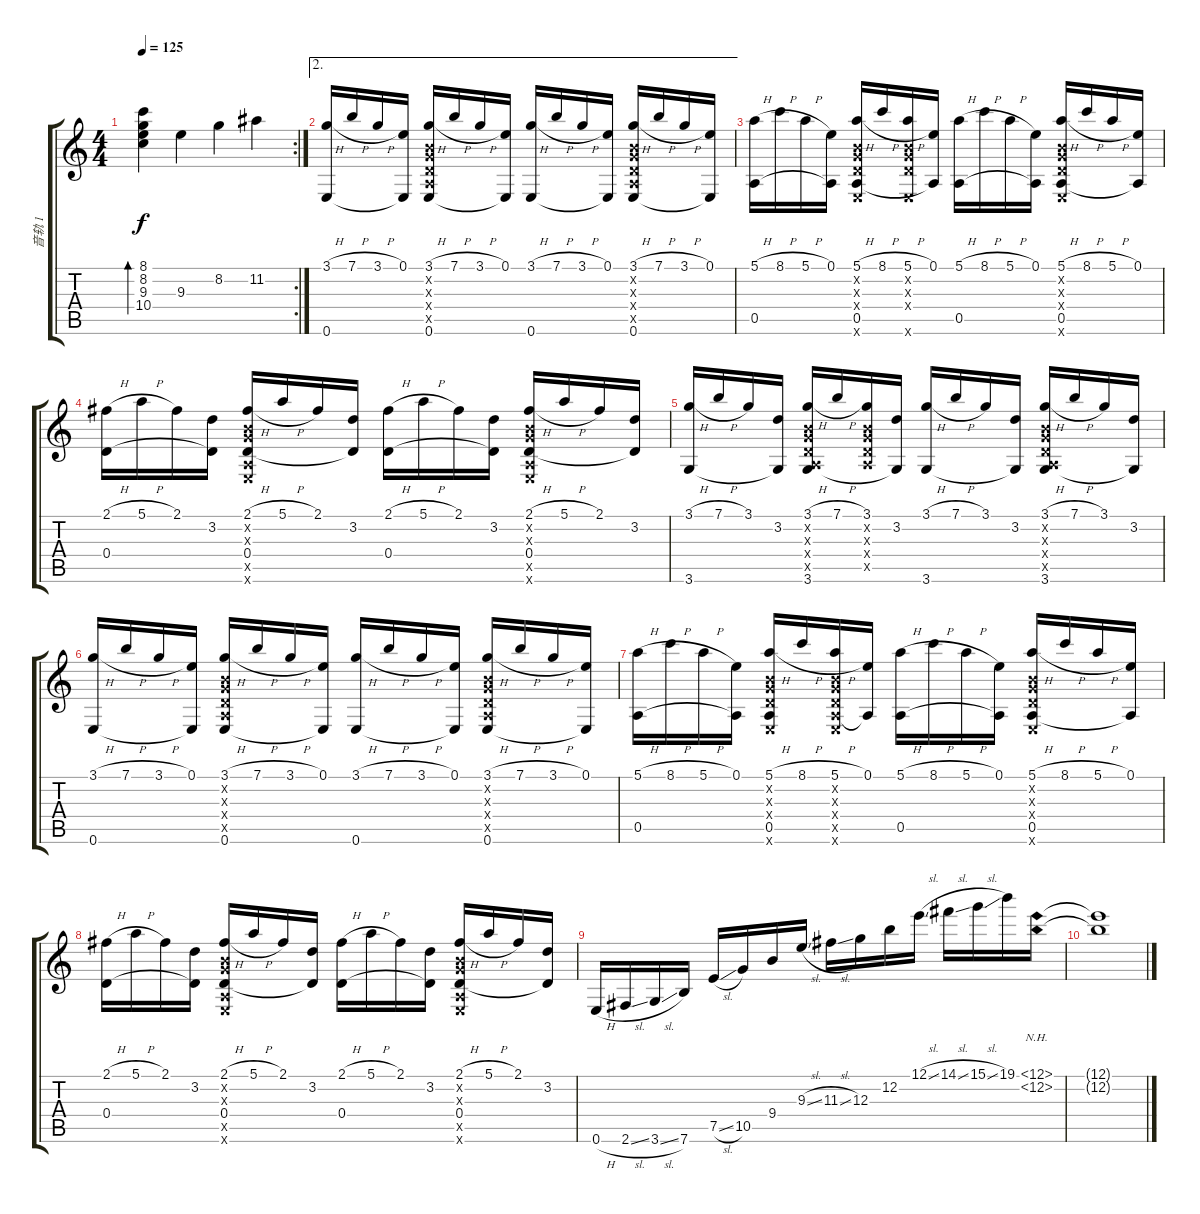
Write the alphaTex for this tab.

\track ("音轨 1" "音轨 1") {instrument acousticguitarsteel}
\staff {score tabs}
\tuning (E4 B3 G3 D3 A2 E2) {hide}
\rc 2
\ts (4 4)
\tempo 125
\clef g2
\ks c
(8.1 8.2 9.3 10.4).4{bd 480 dy f} 9.3.4 8.2.4 11.2.4 |
\ae 2
(3.1{h} 0.6).16 7.1{h}.16 3.1{h}.16 (0.1 0.6{t}).16 (3.1{h} 0.2{x} 0.3{x} 0.4{x} 0.5{x} 0.6).16 7.1{h}.16 3.1{h}.16 (0.1 0.6{t}).16 (3.1{h} 0.6).16 7.1{h}.16 3.1{h}.16 (0.1 0.6{t}).16 (3.1{h} 0.2{x} 0.3{x} 0.4{x} 0.5{x} 0.6).16 7.1{h}.16 3.1{h}.16 (0.1 0.6{t}).16 |
(5.1{h} 0.5).16 8.1{h}.16 5.1{h}.16 (0.1 0.5{t}).16 (5.1{h} 0.2{x} 0.3{x} 0.4{x} 0.5 0.6{x}).16 8.1{h}.16 (5.1{h} 0.2{x} 0.3{x} 0.4{x} 0.6{x}).16 (0.1 0.5{t}).16 (5.1{h} 0.5).16 8.1{h}.16 5.1{h}.16 (0.1 0.5{t}).16 (5.1{h} 0.2{x} 0.3{x} 0.4{x} 0.5 0.6{x}).16{txt ""} 8.1{h}.16 5.1{h}.16 (0.1 0.5{t}).16 |
(2.1{h} 0.4).16 5.1{h}.16 2.1.16 (3.2 0.4{t}).16 (2.1{h} 0.2{x} 0.3{x} 0.4 0.5{x} 0.6{x}).16 5.1{h}.16 2.1.16 (3.2 0.4{t}).16 (2.1{h} 0.4).16 5.1{h}.16 2.1.16 (3.2 0.4{t}).16 (2.1{h} 0.2{x} 0.3{x} 0.4 0.5{x} 0.6{x}).16 5.1{h}.16 2.1.16 (3.2 0.4{t}).16 |
(3.1{h} 3.6).16 7.1{h}.16 3.1.16 (3.2 3.6{t}).16 (3.1{h} 0.2{x} 0.3{x} 0.4{x} 0.5{x} 3.6).16 7.1{h}.16 (3.1 0.2{x} 0.3{x} 0.4{x} 0.5{x}).16 (3.2 3.6{t}).16 (3.1{h} 3.6).16 7.1{h}.16 3.1.16 (3.2 3.6{t}).16 (3.1{h} 0.2{x} 0.3{x} 0.4{x} 0.5{x} 3.6).16 7.1{h}.16 3.1.16 (3.2 3.6{t}).16 |
(3.1{h} 0.6).16 7.1{h}.16 3.1{h}.16 (0.1 0.6{t}).16 (3.1{h} 0.2{x} 0.3{x} 0.4{x} 0.5{x} 0.6).16 7.1{h}.16 3.1{h}.16 (0.1 0.6{t}).16 (3.1{h} 0.6).16 7.1{h}.16 3.1{h}.16 (0.1 0.6{t}).16 (3.1{h} 0.2{x} 0.3{x} 0.4{x} 0.5{x} 0.6).16 7.1{h}.16 3.1{h}.16 (0.1 0.6{t}).16 |
(5.1{h} 0.5).16 8.1{h}.16 5.1{h}.16 (0.1 0.5{t}).16 (5.1{h} 0.2{x} 0.3{x} 0.4{x} 0.5 0.6{x}).16 8.1{h}.16 (5.1{h} 0.2{x} 0.3{x} 0.4{x} 0.5{x} 0.6{x}).16 (0.1 0.5{t}).16 (5.1{h} 0.5).16 8.1{h}.16 5.1{h}.16 (0.1 0.5{t}).16 (5.1{h} 0.2{x} 0.3{x} 0.4{x} 0.5 0.6{x}).16 8.1{h}.16 5.1{h}.16 (0.1 0.5{t}).16 |
(2.1{h} 0.4).16 5.1{h}.16 2.1.16 (3.2 0.4{t}).16 (2.1{h} 0.2{x} 0.3{x} 0.4 0.5{x} 0.6{x}).16 5.1{h}.16 2.1.16 (3.2 0.4{t}).16 (2.1{h} 0.4).16 5.1{h}.16 2.1.16 (3.2 0.4{t}).16 (2.1{h} 0.2{x} 0.3{x} 0.4 0.5{x} 0.6{x}).16 5.1{h}.16 2.1.16 (3.2 0.4{t}).16 |
0.6{h}.16 2.6{sl}.16 3.6{sl}.16 7.6.16 7.5{sl}.16 10.5.16 9.4.16 9.3{sl}.16 11.3{sl}.16 12.3.16 12.2.16 12.1{sl}.16 14.1{sl}.16 15.1{sl}.16 19.1.16 (12.1{nh} 12.2{nh}).16 |
(12.1{t} 12.2{t}).1
